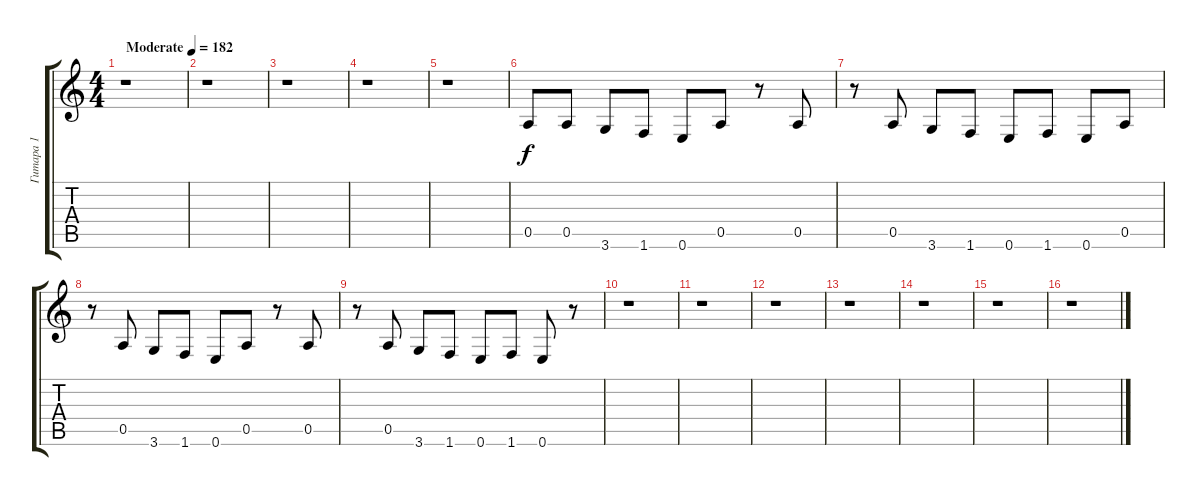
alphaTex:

\track ("Гитара 1" "Гитара 1") {instrument electricguitarclean}
\staff {score tabs}
\tuning (E4 B3 G3 D3 A2 E2) {hide}
\ts (4 4)
\tempo (182 "Moderate")
\clef g2
\ks c
r.1{dy f instrument electricguitarclean} |
r.1 |
r.1 |
r.1 |
r.1 |
0.5.8 0.5.8 3.6.8 1.6.8 0.6.8 0.5.8 r.8 0.5.8 |
r.8 0.5.8 3.6.8 1.6.8 0.6.8 1.6.8 0.6.8 0.5.8 |
r.8 0.5.8 3.6.8 1.6.8 0.6.8 0.5.8 r.8 0.5.8 |
r.8 0.5.8 3.6.8 1.6.8 0.6.8 1.6.8 0.6.8 r.8 |
r.1 |
r.1 |
r.1 |
r.1 |
r.1 |
r.1 |
r.1
